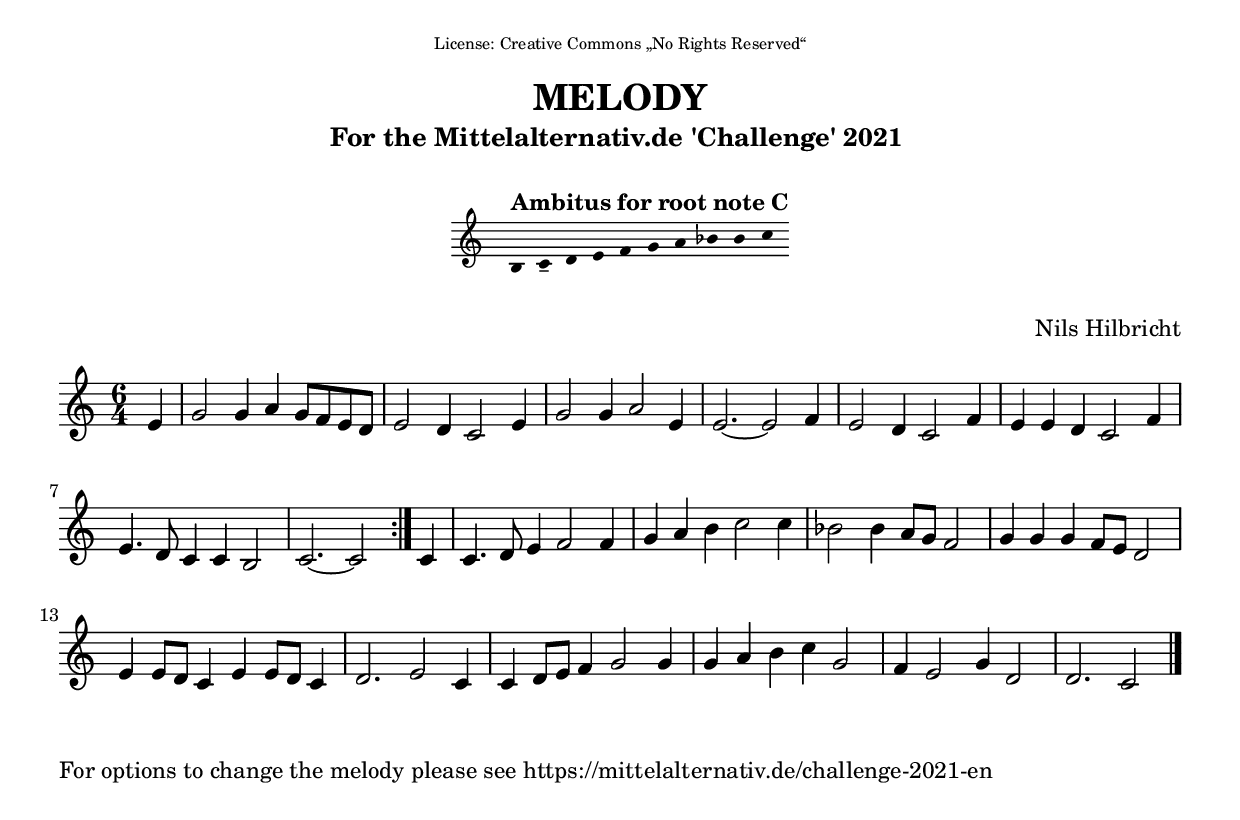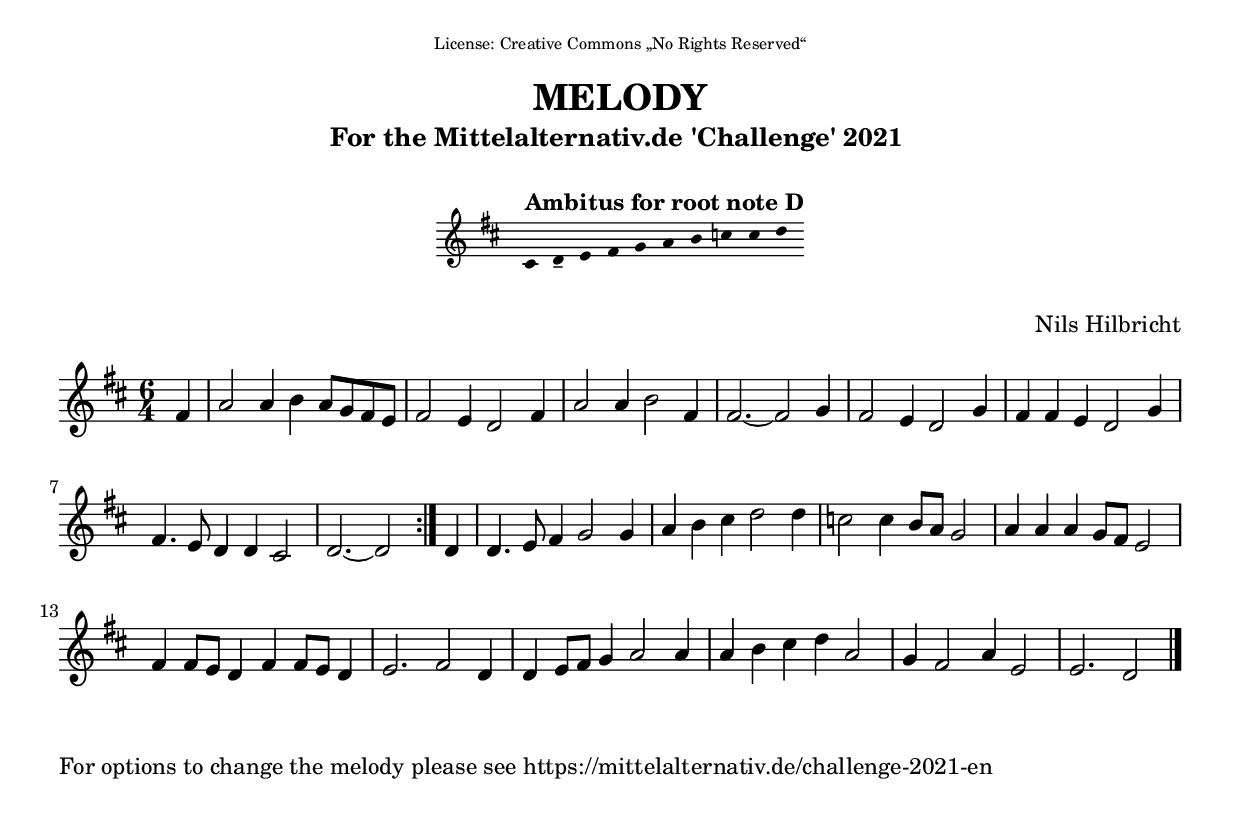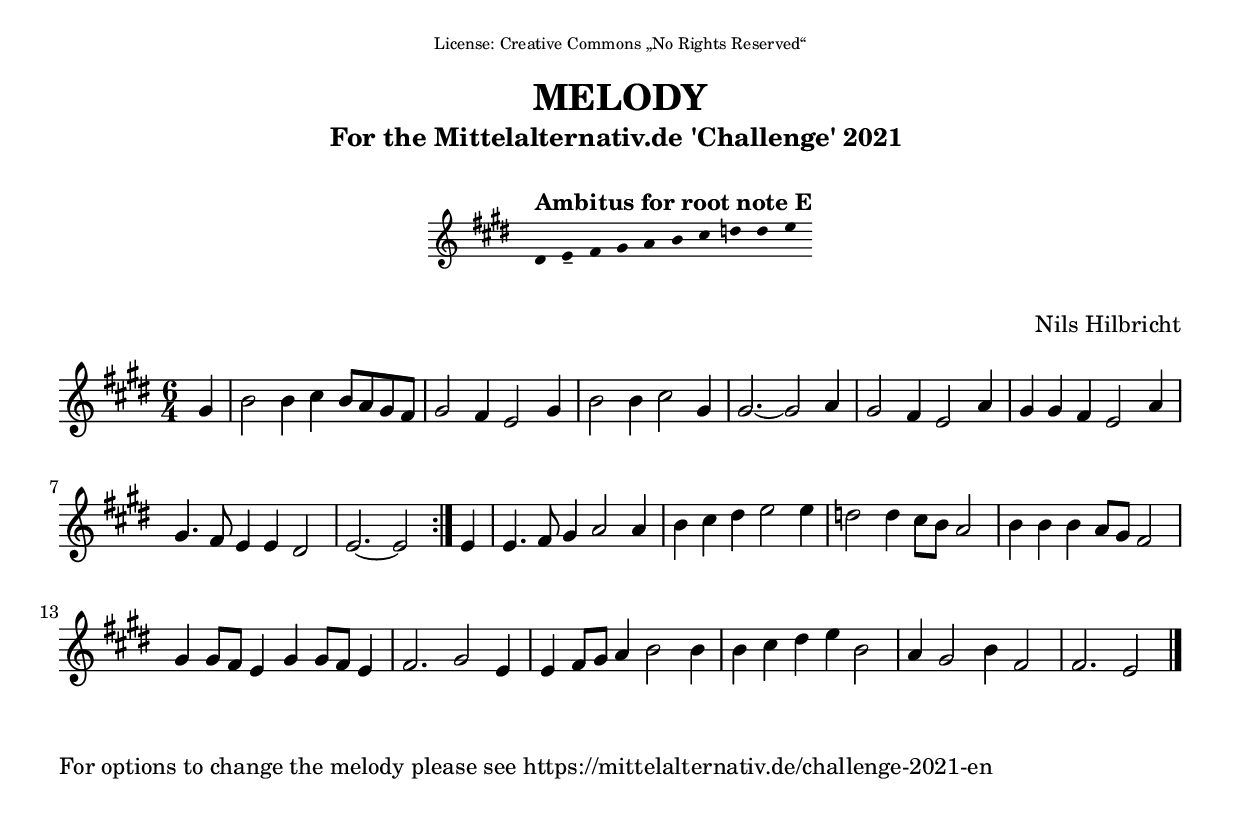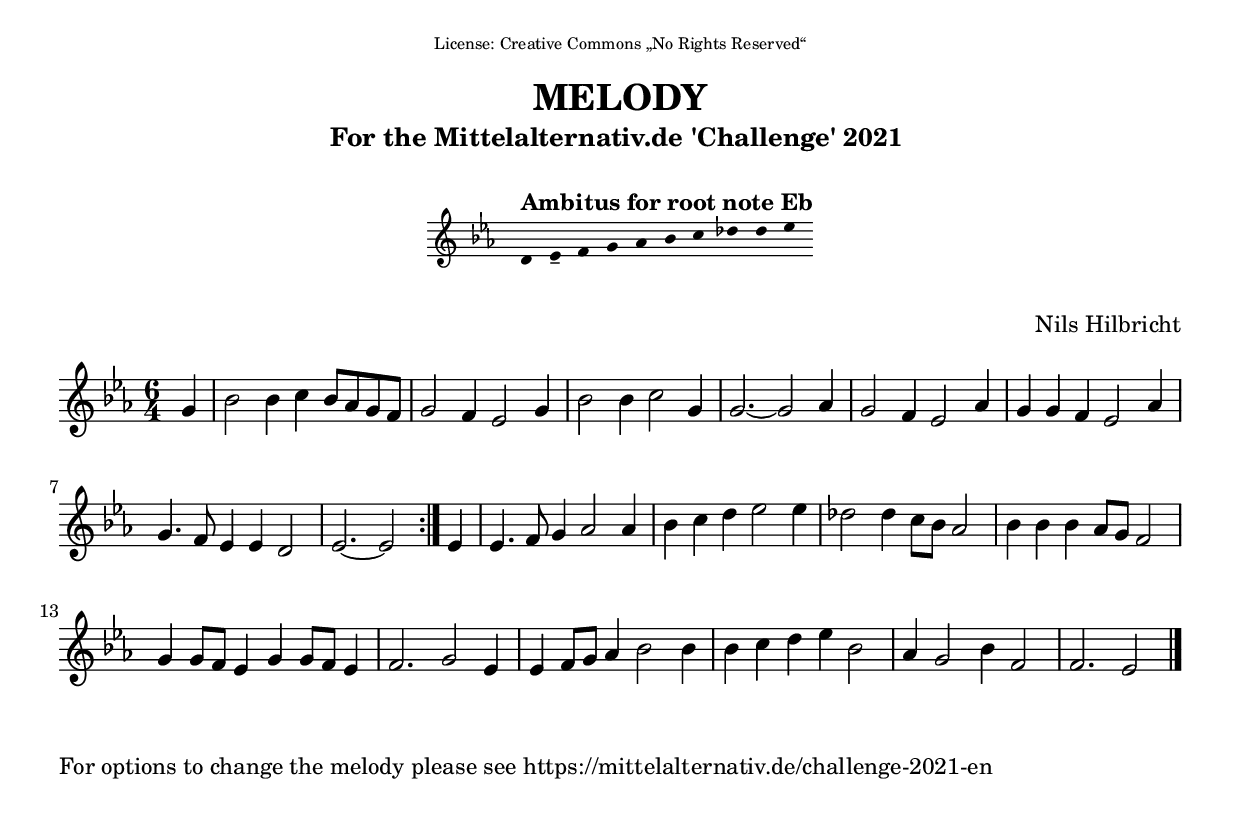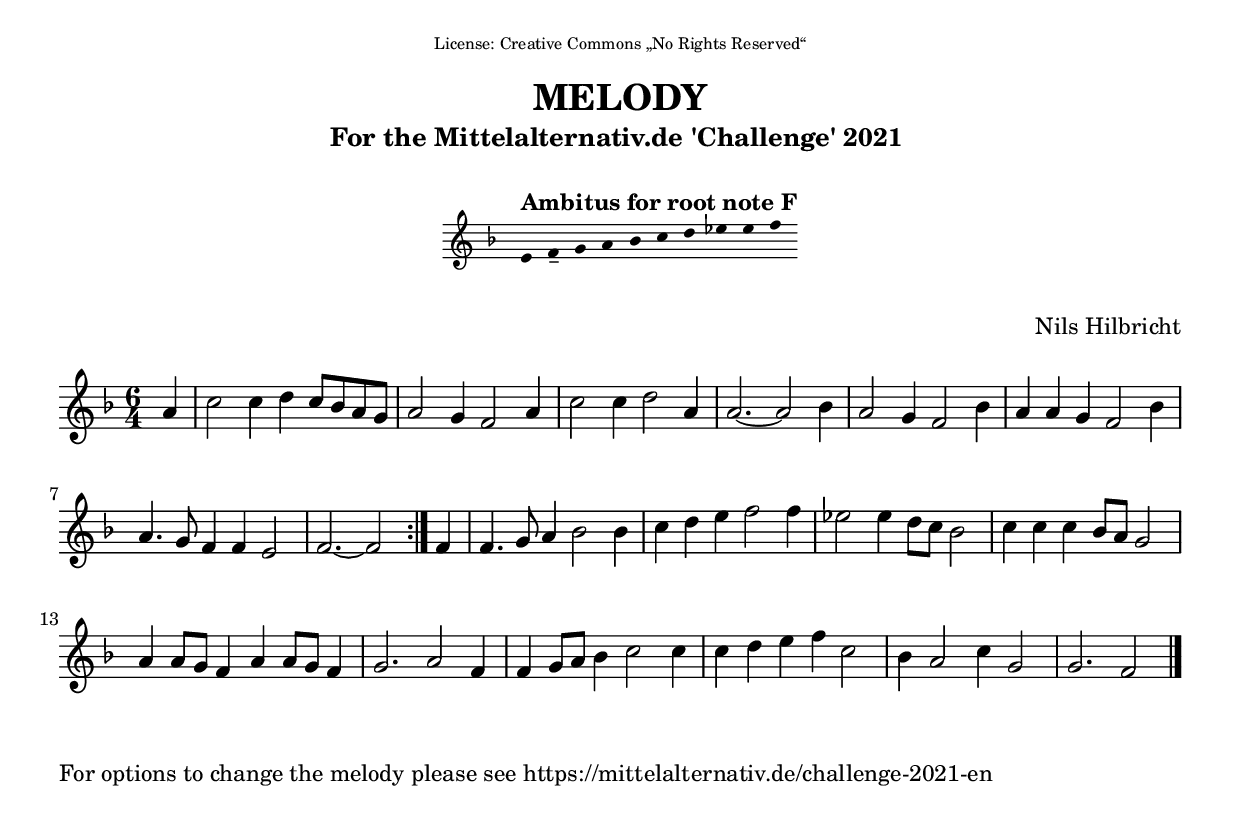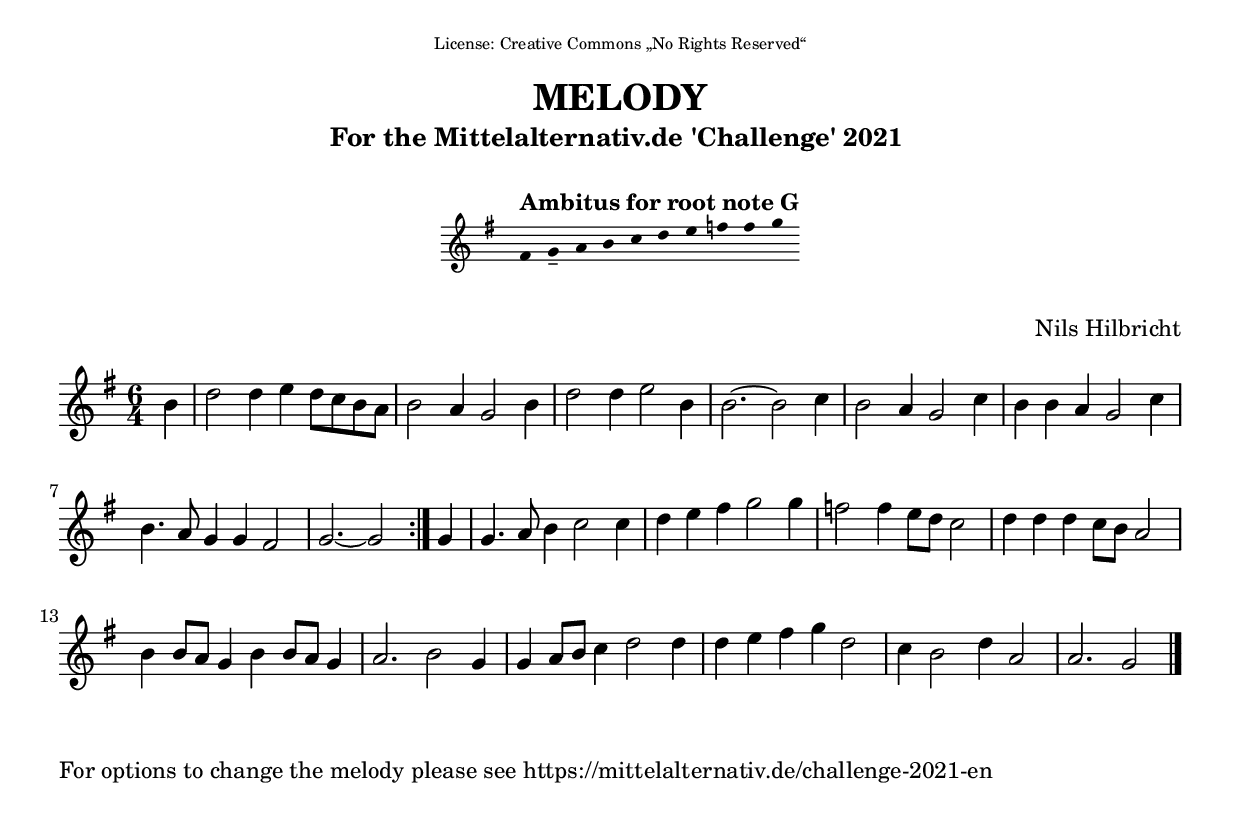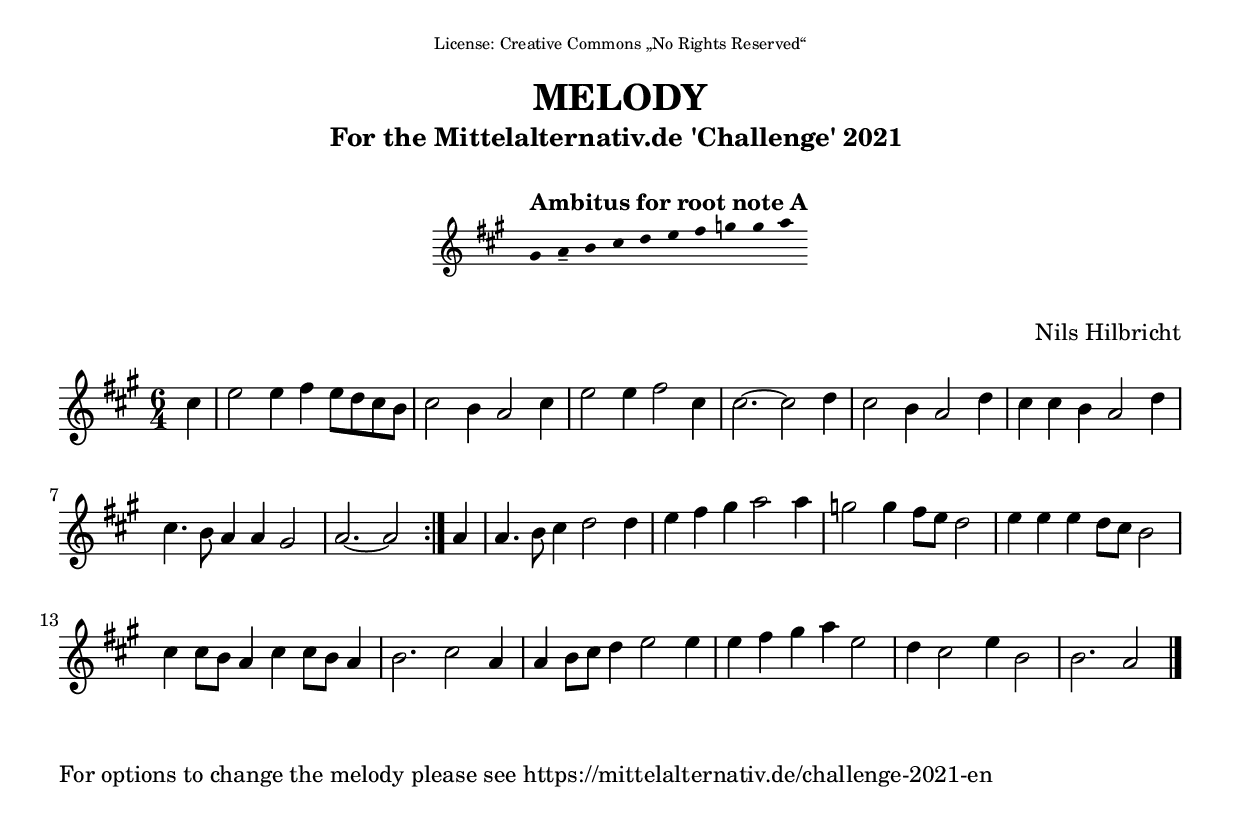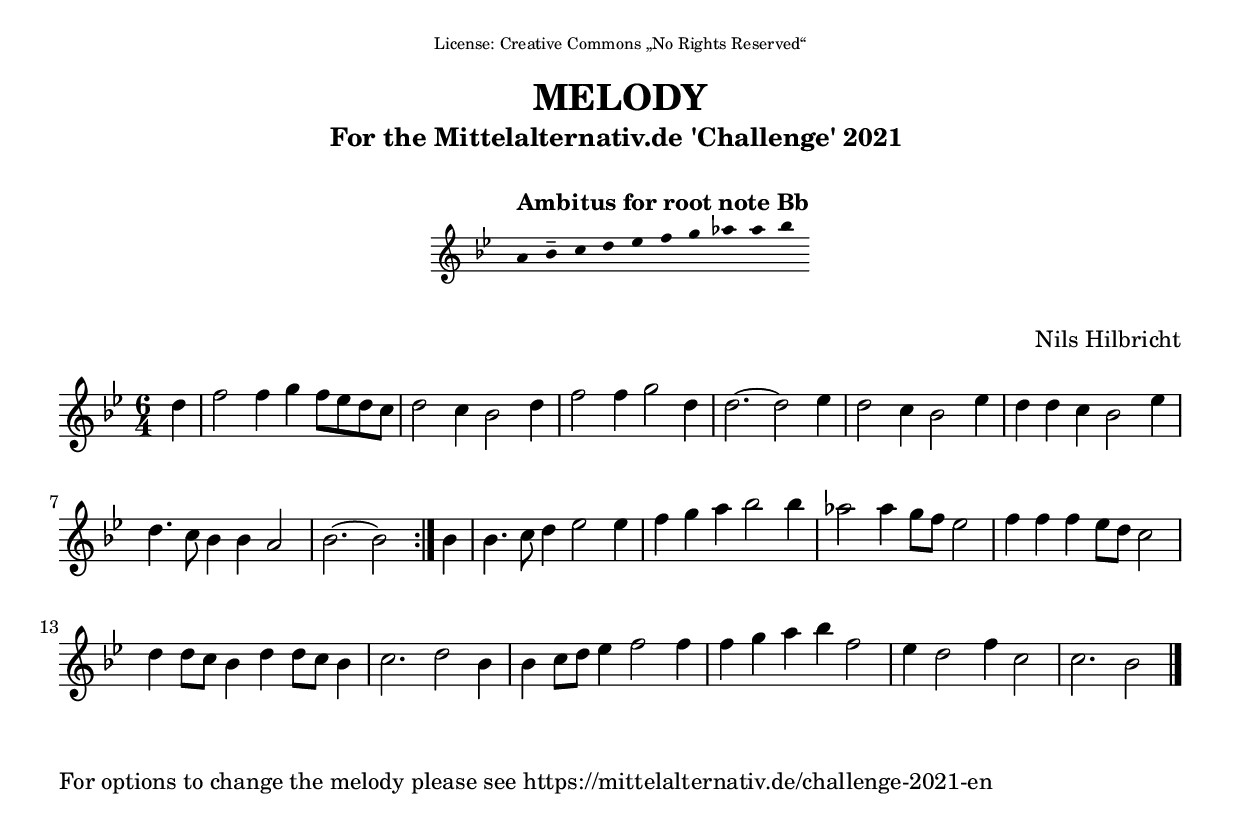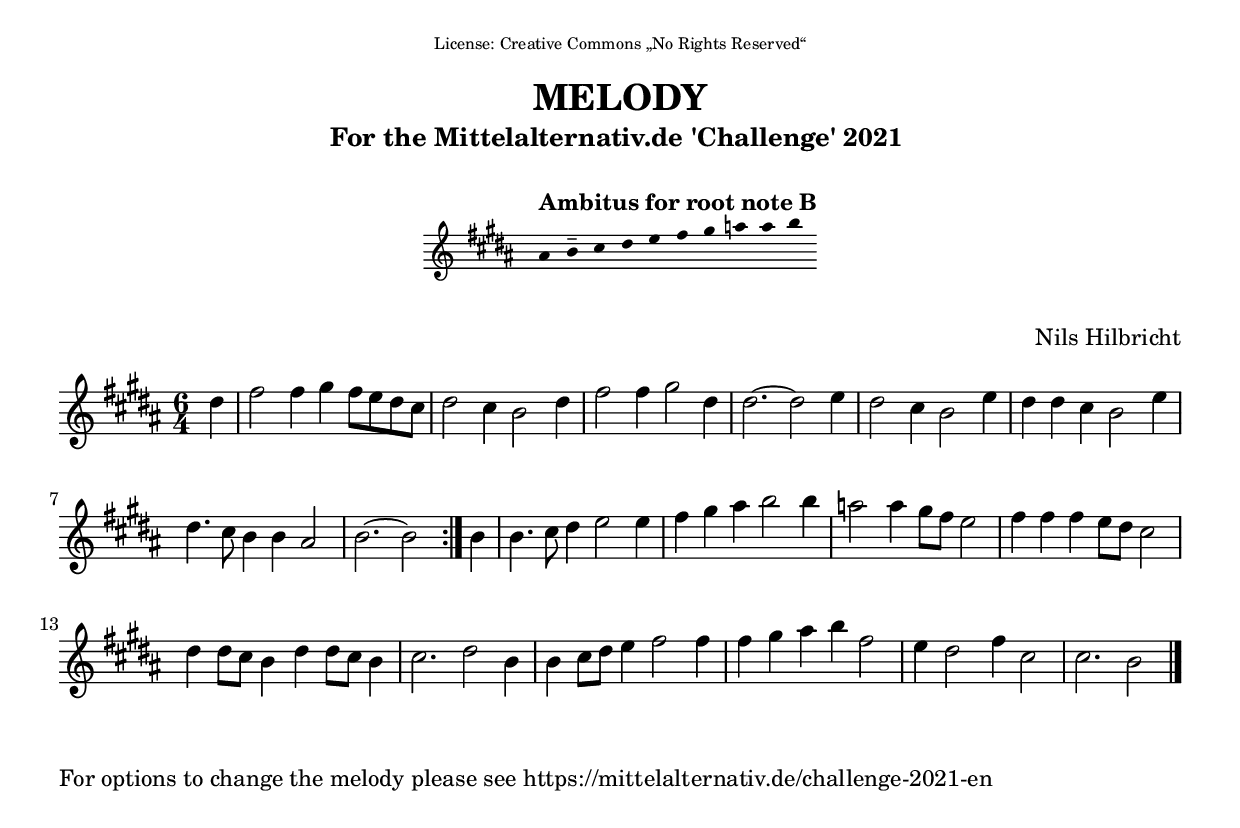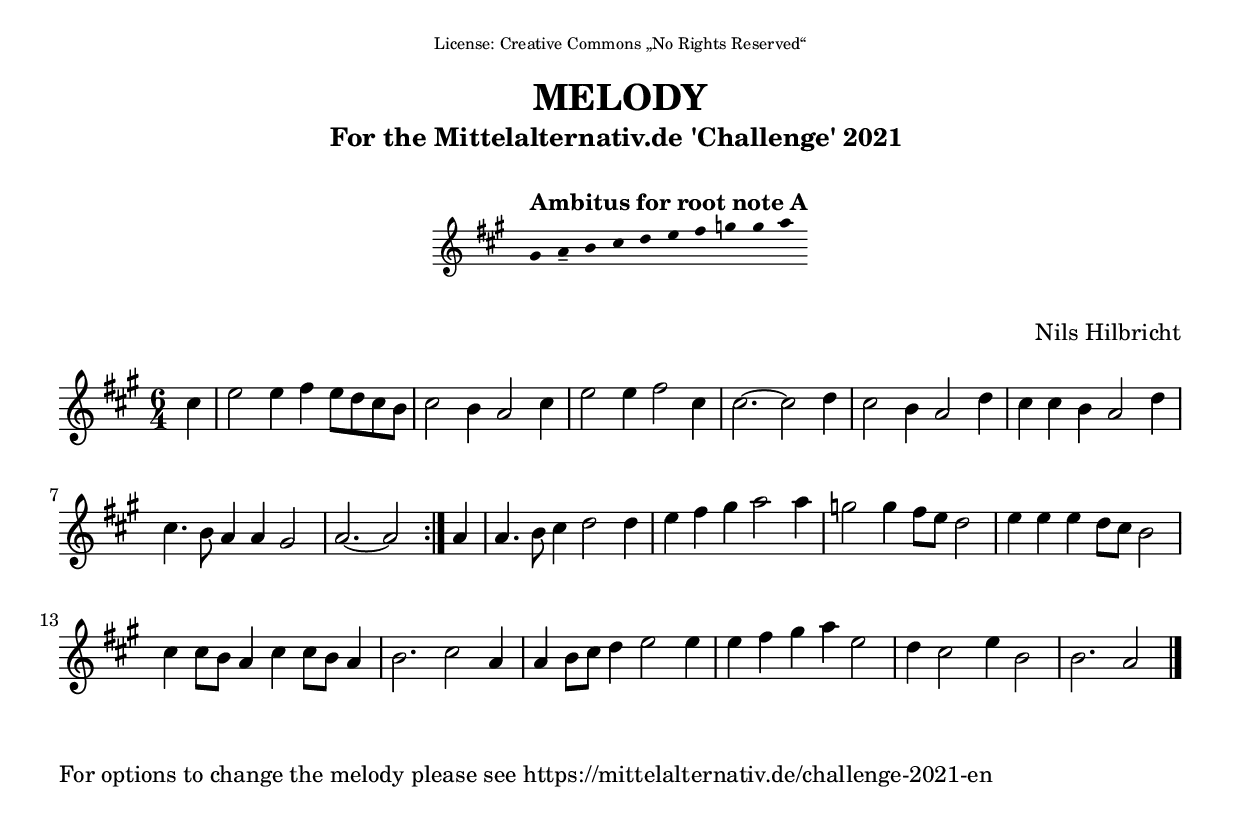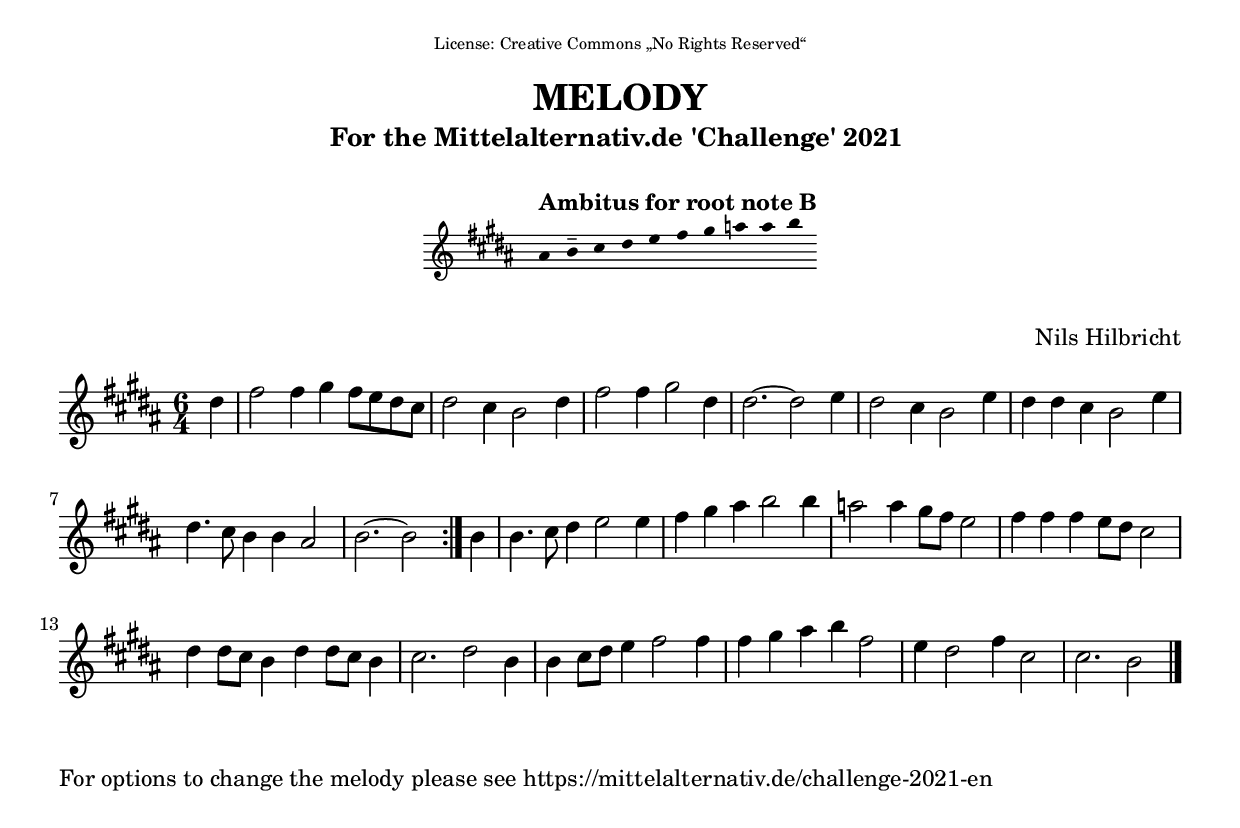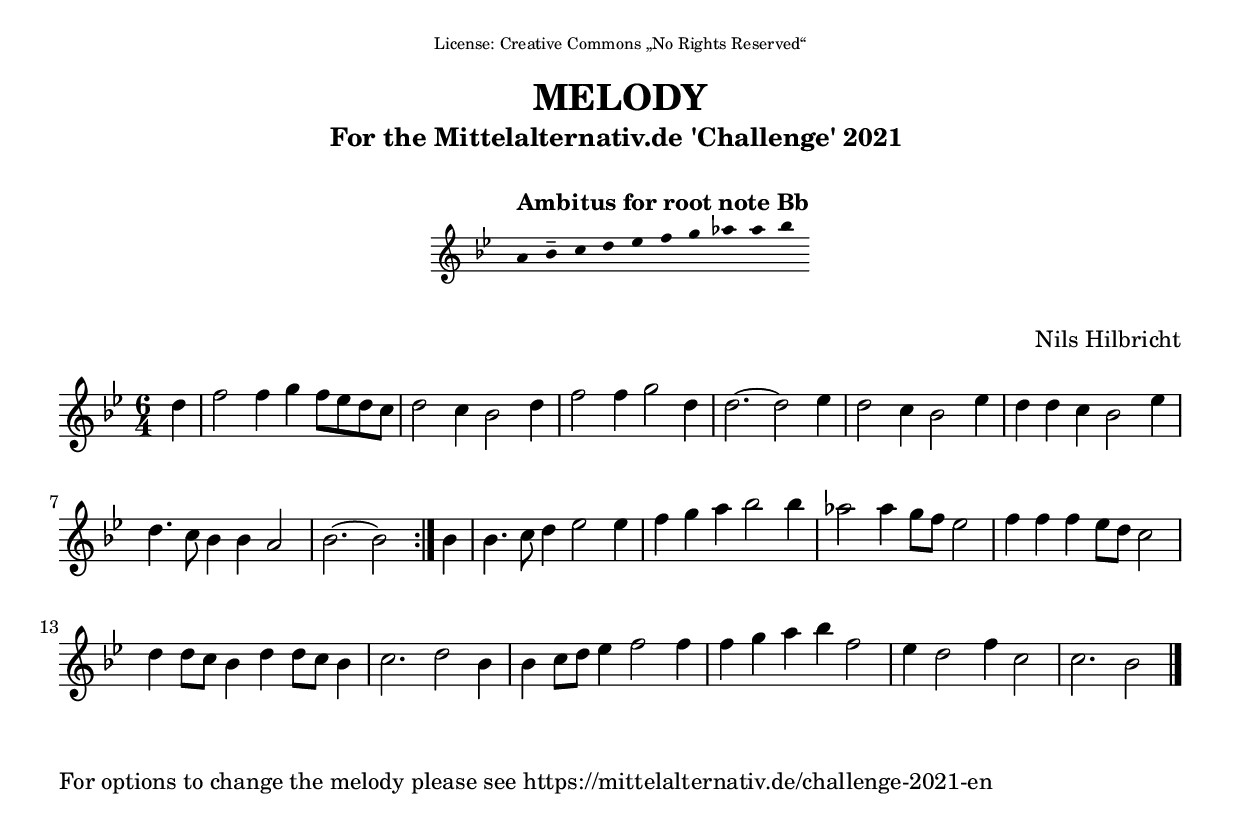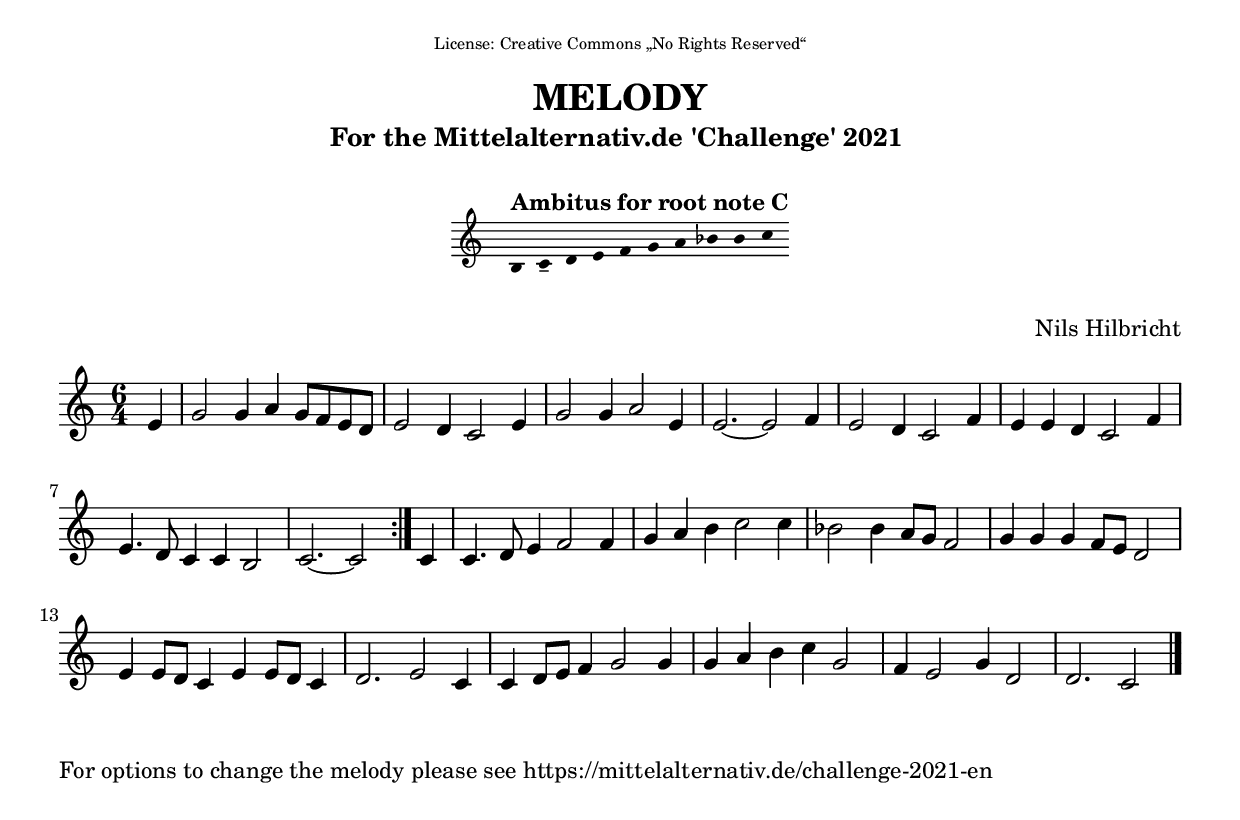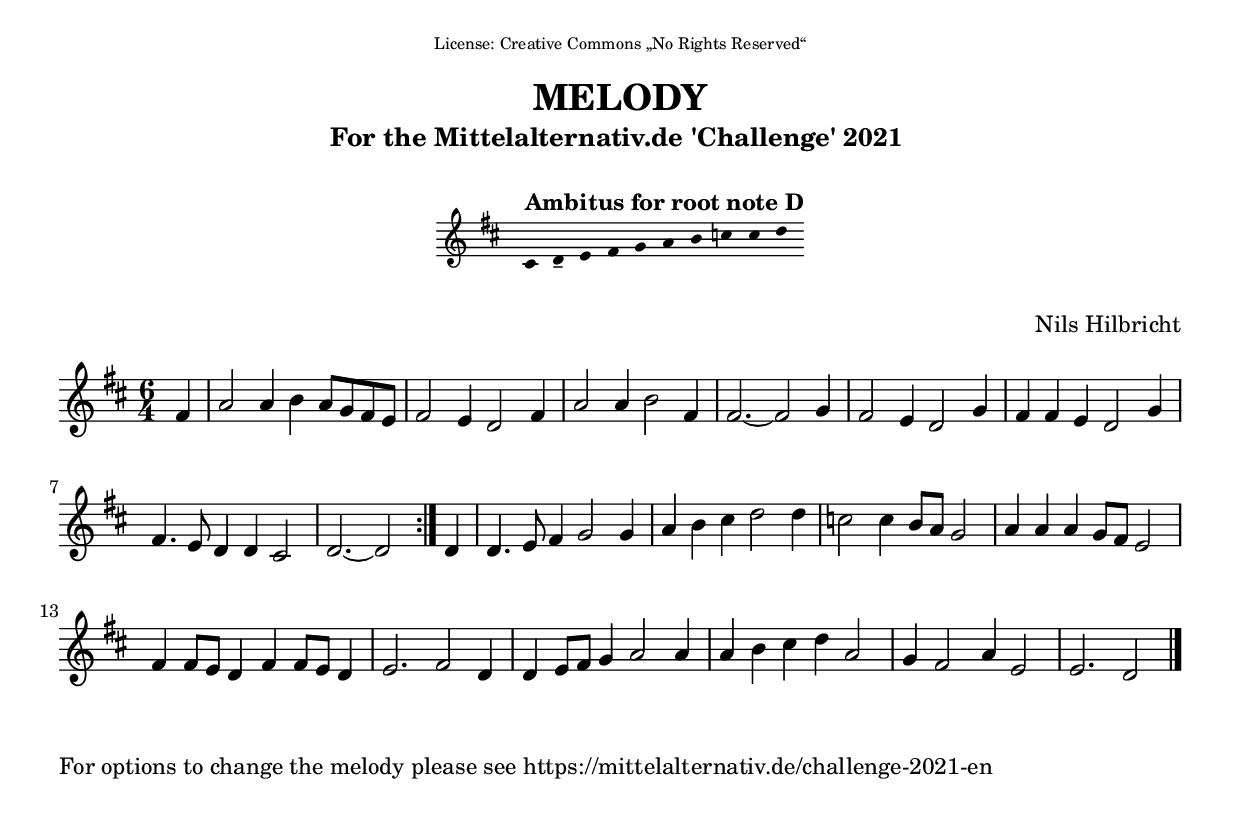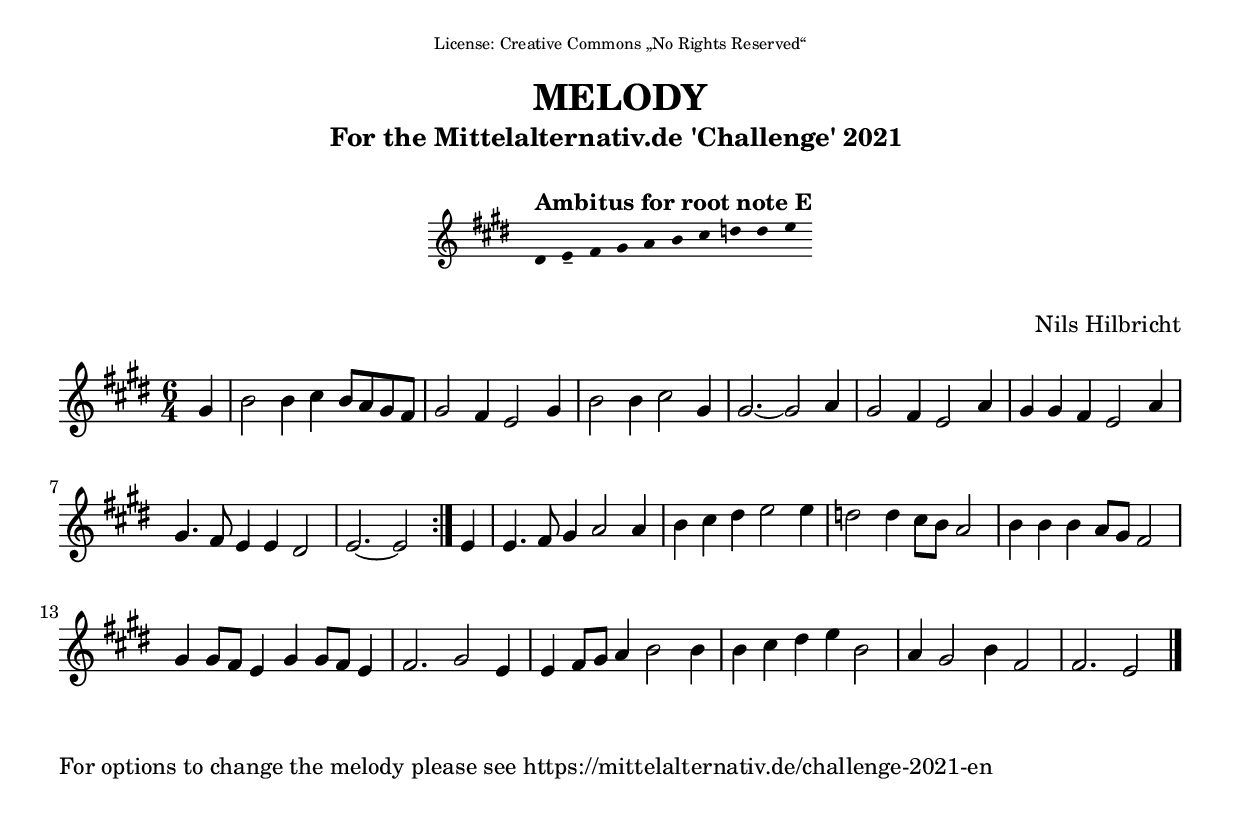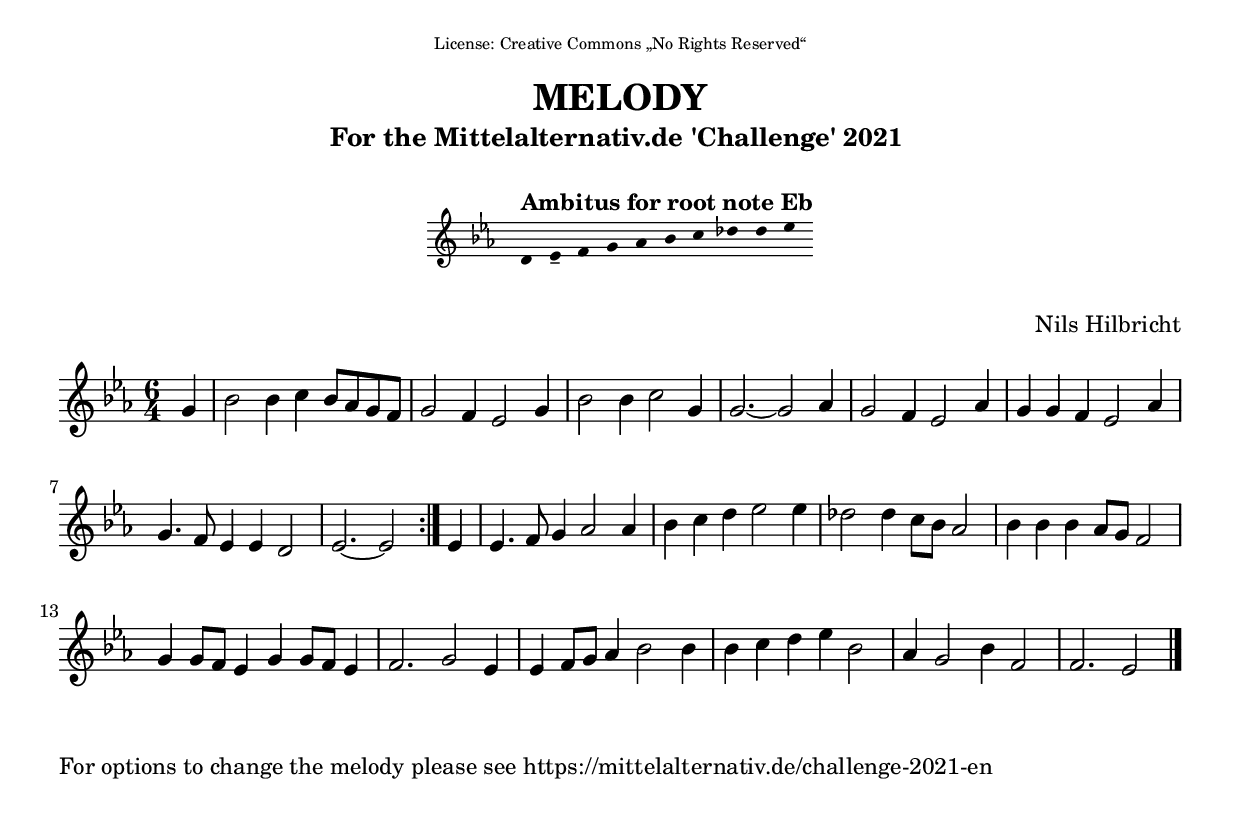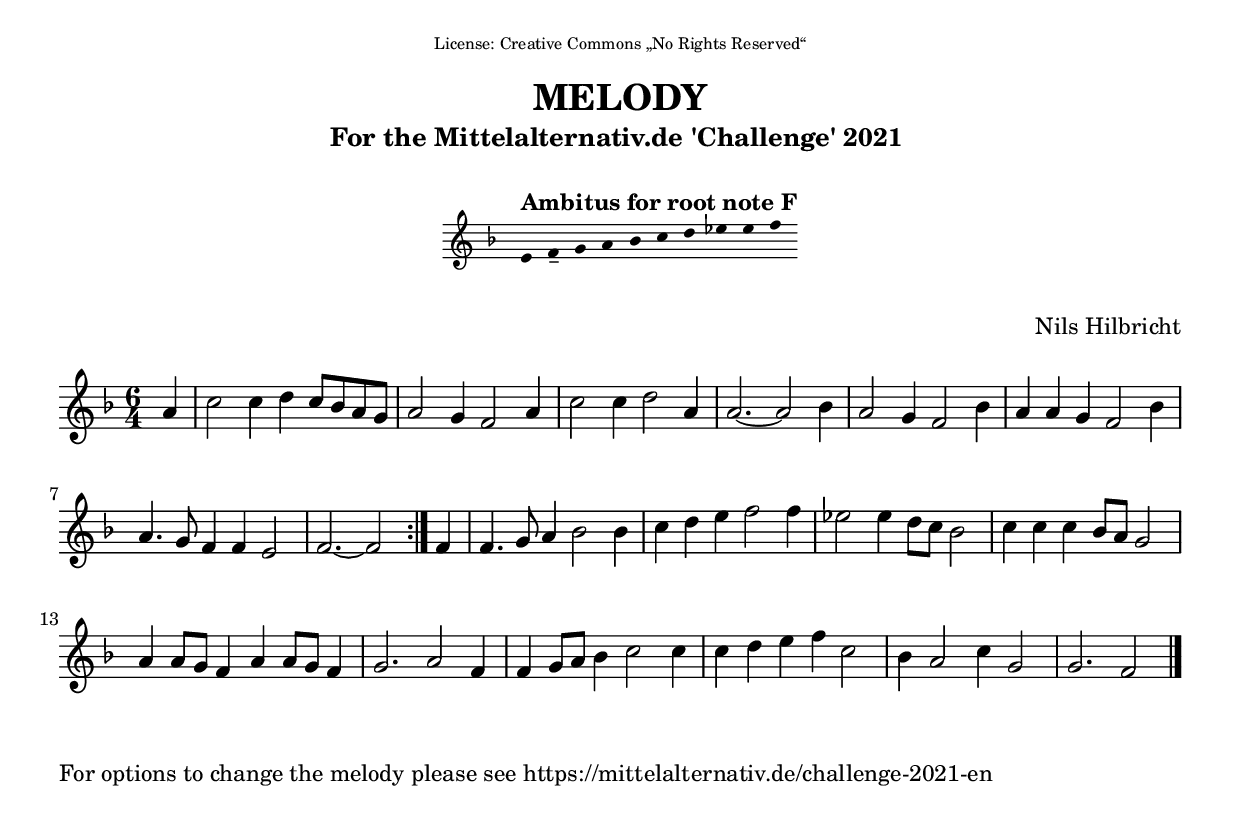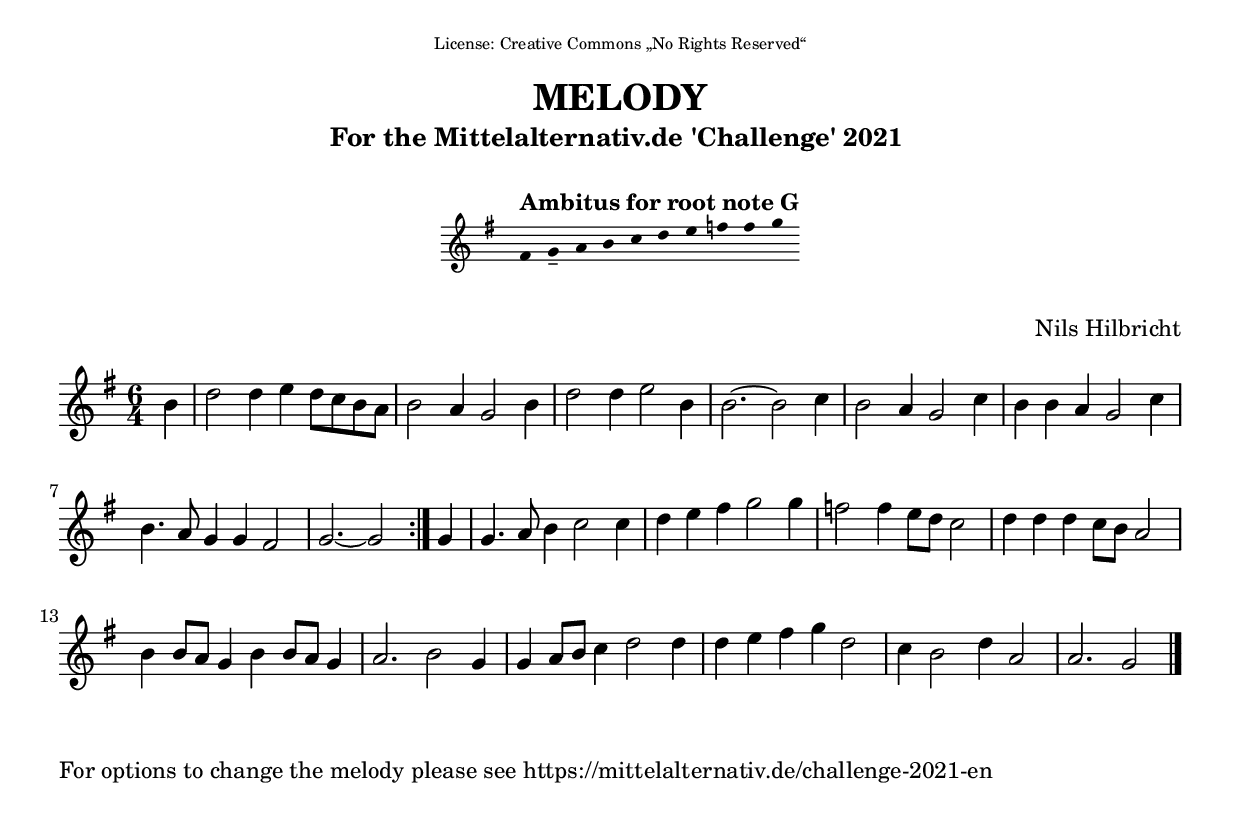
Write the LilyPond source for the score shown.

bottomText = \markuplist { \wordwrap-lines {  %Wordwrap will not work with "quotes" around the string
For options to change the melody please see https://mittelalternativ.de/challenge-2021-en
%The free description must remain on line two only!
} }

%LANGUAGE VARIANT. The language variant MUST remain on line 7 only. No .ly extension please.
%2021-challenge-melodie

%COLLECTION FILES. Semicolon separated list; Starts with a % comment. MUST remain on line 10 only. No spaces. No trailing ;
%2021-challenge-melody-en-simple

%{
bottomText = \markup {
   \column {
        \wordwrap {
            %NO "" QUOTES FOR freeDescription OR WORDWRAP WILL NOT WORK.
            % https://scheme-book.ursliska.de/scheme/data-types/strings.html
            \freeDescription
        }
   }
}
%}

%LICENSE: The website generator is looking for certain phrases which we need to use in the ly-document as well:
%Creative Commons Attribution
%Creative Commons Attribution ShareAlike
%Creative Commons „No Rights Reserved“   #with typographic quotes

\header {
    %title in caps for that classical look and feel.
    title = "MELODY"
    subtitle = "For the Mittelalternativ.de 'Challenge' 2021 "
    dedication = \markup { \column { \line { \teeny "License: Creative Commons „No Rights Reserved“" }  \line { \vspace #1 } } }
    %we use opus instead of composer so the text is actually above the piece, not above the preview-scale
    opus = "Nils Hilbricht"
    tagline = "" % remove lilypond tagline but don't cut off the space
    % Don't use metadata at the bottom as it will extend our pngs to full size
}

%Generated by Laborejo

firstpart = {
    \partial 4
    \repeat volta 2 { cis''4 | e''2 e''4 fis''4 e''8 d''8 cis''8 b'8 | cis''2 b'4 a'2 cis''4 |
    e''2 e''4 fis''2 cis''4 | cis''2.~ cis''2 d''4 |
    cis''2 b'4 a'2 d''4 | cis''4 cis''4 b'4 a'2 d''4 |
    cis''4. b'8 a'4 a'4 gis'2 | a'2.~ a'2  }

    a'4 | a'4. b'8 cis''4 d''2 d''4 | e''4 fis''4 gis''4 a''2 a''4 |
    g''2 g''4 fis''8 e''8 d''2 | e''4 e''4 e''4 d''8 cis''8 b'2 |
    cis''4 cis''8 b'8 a'4 cis''4 cis''8 b'8 a'4 b'2. cis''2 a'4 |
    a'4 b'8 cis''8 d''4 e''2 e''4 | e''4 fis''4 gis''4 a''4 e''2 |
    d''4 cis''2 e''4 b'2 b'2. a'2
    }

justmusic = { \clef "treble" \time 6/4  \firstpart \bar "|."}


% use transpose to root c so our batch transposition below works.
melody = \new Staff \transpose a' c' {
  \set Staff.midiInstrument = "oboe"
  \clef treble
  \key a \major
  \once \hide Score.MetronomeMark
  \tempo 2 = 90
  \numericTimeSignature

  \justmusic
  % \tag #'midionly {
  %    \firstpart
  % }
}


%Set a scale to show all used notes. In the end it must be root C, as the melody above.
%Use Quarter Notes. Mark the root notes with --
scale = { \transpose a c { \key a \major gis'4 a'4-- b' cis'' d'' e'' fis'' g'' gis'' a'' } }

\version "2.20.0"

#(ly:set-option 'midi-extension "mid")

#(set-default-paper-size "a4")
\layout { indent = 0.0\cm }

\paper {
    print-page-number = ##f
}

% \melody is provided by writing another file on top through generate.bash

functionScale =
#(define-scheme-function
     (note noteAsChar)
     (ly:pitch? string-or-music?)
#{
    \markup {
    \fill-line {
        \score {
        \layout { ragged-right = ##t  indent = 0\cm }
        \new Staff
        \with {
            \remove "Time_signature_engraver"
            \remove "Bar_engraver"
            \hide Stem
            alignAboveContext = #"main"
            \omit TimeSignature
            fontSize = #-2
            % Reduce stem length and line spacing to match
            \override StaffSymbol.staff-space = #(magstep -2)
        }

        \transpose c #note \scaleDurations 1/2 { \tempo #(string-append "Ambitus for root note " noteAsChar ) \scale }
        }
    }}
#}
)


spacer = \markup { \vspace #1 }

% Create one big file with all transpositions
% MIDI gets created below in the books section

\bookpart { \spacer \functionScale c "C" \spacer \score { \removeWithTag #'midionly \transpose c c \melody } \bottomText }
\bookpart { \spacer \functionScale d "D" \spacer \score { \removeWithTag #'midionly \transpose c d \melody } \bottomText }
\bookpart { \spacer \functionScale e "E" \spacer \score { \removeWithTag #'midionly \transpose c e \melody } \bottomText }
\bookpart { \spacer \functionScale ees "Eb" \spacer \score { \removeWithTag #'midionly \transpose c ees \melody } \bottomText }
\bookpart { \spacer \functionScale f "F" \spacer \score { \removeWithTag #'midionly \transpose c f \melody } \bottomText }
\bookpart { \spacer \functionScale g "G" \spacer \score { \removeWithTag #'midionly \transpose c g \melody } \bottomText }
\bookpart { \spacer \functionScale a "A" \spacer \score { \removeWithTag #'midionly \transpose c a \melody } \bottomText }
\bookpart { \spacer \functionScale bes "Bb" \spacer \score { \removeWithTag #'midionly \transpose c bes \melody } \bottomText }
\bookpart { \spacer \functionScale b "B" \spacer \score { \removeWithTag #'midionly \transpose c b \melody } \bottomText }

% Create individual files.
% One pdf and midi for each transposition

\book {
    \bookOutputSuffix "c"
    \spacer \functionScale c "C" \spacer

    \score {
        \removeWithTag #'midionly
        \transpose c c \melody
        \layout { }
    }
    \bottomText
    \score {
        % If there is only a \midi block in a \score (i.e. without any \layout block), then only MIDI output will be produced. No musical notation will be typeset.
        \unfoldRepeats \transpose c c \melody
        \midi { }
    }
}


\book {
    \bookOutputSuffix "d"
    \spacer \functionScale d "D" \spacer

    \score {
        \removeWithTag #'midionly
        \transpose c d \melody
        \layout { }
    }
    \bottomText
    \score {
        % If there is only a \midi block in a \score (i.e. without any \layout block), then only MIDI output will be produced. No musical notation will be typeset.
        \unfoldRepeats \transpose c d \melody
        \midi { }
    }
}


\book {
    \bookOutputSuffix "e"
    \spacer \functionScale e "E" \spacer

    \score {
        \removeWithTag #'midionly
        \transpose c e \melody
        \layout { }
    }
    \bottomText
    \score {
        % If there is only a \midi block in a \score (i.e. without any \layout block), then only MIDI output will be produced. No musical notation will be typeset.
        \unfoldRepeats \transpose c e \melody
        \midi { }
    }
}


\book {
    \bookOutputSuffix "eb"
    \spacer \functionScale ees "Eb" \spacer


    \score {
        \removeWithTag #'midionly
        \transpose c es \melody
        \layout { }
    }
    \bottomText
    \score {
        % If there is only a \midi block in a \score (i.e. without any \layout block), then only MIDI output will be produced. No musical notation will be typeset.
        \unfoldRepeats \transpose c es \melody
        \midi { }
    }
}


\book {
    \bookOutputSuffix "f"
    \spacer \functionScale f "F" \spacer
    \score {
        \removeWithTag #'midionly
        \transpose c f \melody
        \layout { }
    }
    \bottomText
    \score {
        % If there is only a \midi block in a \score (i.e. without any \layout block), then only MIDI output will be produced. No musical notation will be typeset.
        \unfoldRepeats \transpose c f \melody
        \midi { }
    }
}

\book {
    \bookOutputSuffix "g"
    \spacer \functionScale g "G" \spacer
    \score {
        \removeWithTag #'midionly
        \transpose c g \melody
        \layout { }
    }
    \bottomText
    \score {
        % If there is only a \midi block in a \score (i.e. without any \layout block), then only MIDI output will be produced. No musical notation will be typeset.
        \unfoldRepeats \transpose c g \melody
        \midi { }
    }
}

\book {
    \bookOutputSuffix "a"
    \spacer \functionScale a "A" \spacer
    \score {
        \removeWithTag #'midionly
        \transpose c a \melody
        \layout { }
    }
    \bottomText
    \score {
        % If there is only a \midi block in a \score (i.e. without any \layout block), then only MIDI output will be produced. No musical notation will be typeset.
        \unfoldRepeats \transpose c a \melody
        \midi { }
    }
}

\book {
    %book-suffix is the filename.  This is the english note name B Flat
    \bookOutputSuffix "bb"
    \spacer \functionScale bes "Bb" \spacer
    \score {
        \removeWithTag #'midionly
        \transpose c bes \melody
        \layout { }
    }
    \bottomText
    \score {
        % If there is only a \midi block in a \score (i.e. without any \layout block), then only MIDI output will be produced. No musical notation will be typeset.
        \unfoldRepeats \transpose c bes \melody
        \midi { }
    }
}

\book {
    %book-suffix is the filename.  This is the english note name B Natural
    \bookOutputSuffix "b"
    \spacer \functionScale b "B" \spacer
    \score {
        \removeWithTag #'midionly
        \transpose c b \melody
        \layout { }
    }
    \bottomText
    \score {
        % If there is only a \midi block in a \score (i.e. without any \layout block), then only MIDI output will be produced. No musical notation will be typeset.
        \unfoldRepeats \transpose c b \melody
        \midi { }
    }
}


% \book { \bookOutputSuffix "d"  \score { \header { piece = "In D" } \transpose c d \melody \layout { } \midi { } } }
